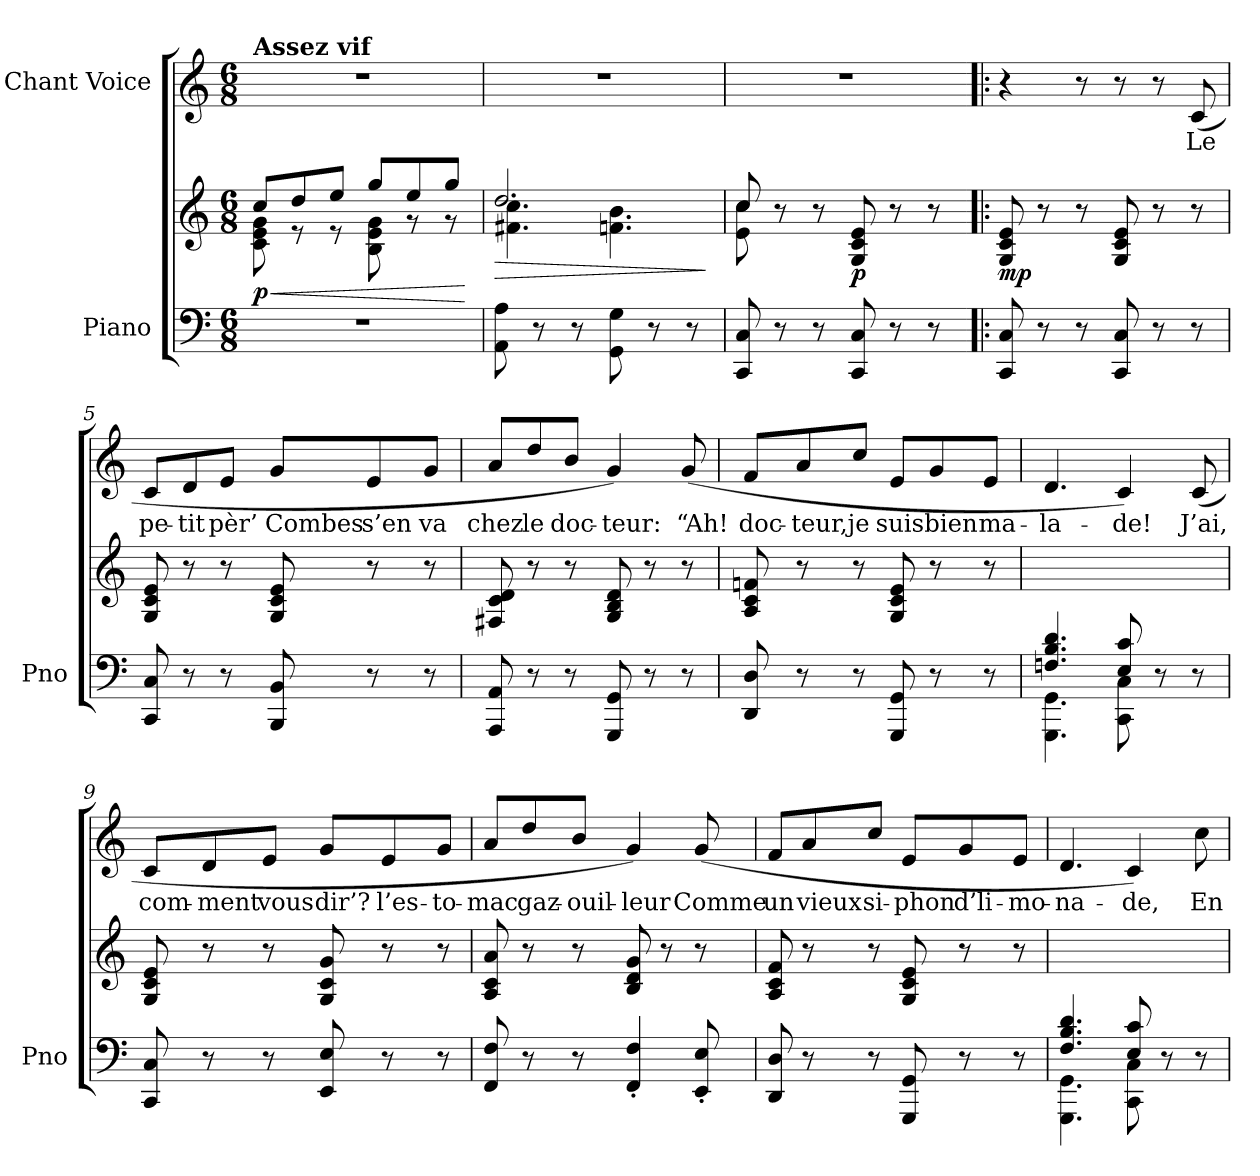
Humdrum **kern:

**kern	**kern	**dynam	**kern	**text
*part2	*part2	*part2	*part1	*part1
*staff3	*staff2	*staff2/3	*staff1	*staff1
*I"Piano	*	*	*I"Chant Voice	*
*I'Pno	*	*	*	*
*clefF4	*clefG2	*	*clefG2	*
*k[]	*k[]	*	*k[]	*
*M6/8	*M6/8	*	*M6/8	*
=1	=1	=1	=1	=1
!	!	!	!LO:TX:a:B:t=Assez vif	!
!	!	!LO:HP:b	!	!
*	*^	*	*	*
!	!	!	!LO:DY:n=1:b	!	!
2.r	8cc/L	8c\ 8e\ 8g\	< p	2.r	.
.	8dd/	8r	.	.	.
.	8ee/J	8r	.	.	.
.	8gg/L	8B\ 8e\ 8g\	.	.	.
.	8ee/	8r	.	.	.
.	8gg/J	8r	.	.	.
*	*v	*v	*	*	*
.	.	[	.	.
=2	=2	=2	=2	=2
!	!	!LO:HP:b	!	!
*	*^	*	*	*
8AA\ 8A\	2.dd/	4.f#X\ 4.cc\	>	2.r	.
8r	.	.	.	.	.
8r	.	.	.	.	.
8GG\ 8G\	.	4.fn\ 4.b\	.	.	.
8r	.	.	.	.	.
8r	.	.	.	.	.
*	*v	*v	*	*	*
.	.	]	.	.
=3	=3	=3	=3	=3
*	*^	*	*	*
8CC/ 8C/	8cc/	8e\ 8cc\	.	2.r	.
8r	8r	8ryy	.	.	.
8r	8r	8ryy	.	.	.
!	!	!	!LO:DY:b	!	!
8CC/ 8C/	8G/ 8c/ 8e/	8ryy	p	.	.
8r	8r	8ryy	.	.	.
8r	8r	8ryy	.	.	.
=4!|:	=4!|:	=4!|:	=4!|:	=4!|:	=4!|:
!	!	!	!LO:DY:b	!	!
*	*v	*v	*	*	*
8CC/ 8C/	8G/ 8c/ 8e/	mp	4r	.
8r	8r	.	.	.
8r	8r	.	8r	.
8CC/ 8C/	8G/ 8c/ 8e/	.	8r	.
8r	8r	.	8r	.
!	!	!	!	!LO:LY:b
8r	8r	.	(>8c/	Le
!!LO:LB:g=z
=5	=5	=5	=5	=5
!	!	!	!	!LO:LY:b
8CC/ 8C/	8G/ 8c/ 8e/	.	8c/L	pe-
!	!	!	!	!LO:LY:b
8r	8r	.	8d/	-tit
!	!	!	!	!LO:LY:b
8r	8r	.	8e/J	pèr’
!	!	!	!	!LO:LY:b
8BBB/ 8BB/	8G/ 8c/ 8e/	.	8g/L	Combes
!	!	!	!	!LO:LY:b
8r	8r	.	8e/	s’en
!	!	!	!	!LO:LY:b
8r	8r	.	8g/J	va
=6	=6	=6	=6	=6
!	!	!	!	!LO:LY:b
8AAA/ 8AA/	8F#X/ 8c/ 8d/	.	8a/L	chez
!	!	!	!	!LO:LY:b
8r	8r	.	8dd/	le
!	!	!	!	!LO:LY:b
8r	8r	.	8b/J	doc-
!	!	!	!	!LO:LY:b
8GGG/ 8GG/	8G/ 8B/ 8d/	.	4g/)	-teur:
8r	8r	.	.	.
!	!	!	!	!LO:LY:b
8r	8r	.	(>8g/	“Ah!
=7	=7	=7	=7	=7
!	!	!	!	!LO:LY:b
8DD/ 8D/	8A/ 8c/ 8fn/	.	8f/L	doc-
!	!	!	!	!LO:LY:b
8r	8r	.	8a/	-teur,
!	!	!	!	!LO:LY:b
8r	8r	.	8cc/J	je
!	!	!	!	!LO:LY:b
8GGG/ 8GG/	8G/ 8c/ 8e/	.	8e/L	suis
!	!	!	!	!LO:LY:b
8r	8r	.	8g/	bien
!	!	!	!	!LO:LY:b
8r	8r	.	8e/J	ma-
=8	=8	=8	=8	=8
*^	*	*	*	*
!	!	!	!	!	!LO:LY:b
4.Fn/ 4.B/ 4.d/	4.GGG\ 4.GG\	2ryy	.	4.d/	-la-
!	!	!	!	!	!LO:LY:b
8E/ 8c/	8CC\ 8C\	.	.	4c/)	-de!
4ryy	8r	8ryy	.	.	.
!	!	!	!	!	!LO:LY:b
.	8r	8ryy	.	(>8c/	J’ai,
!!LO:LB:g=z
=9	=9	=9	=9	=9	=9
!	!	!	!	!	!LO:LY:b
*v	*v	*	*	*	*
8CC/ 8C/	8G/ 8c/ 8e/	.	8c/L	com-
!	!	!	!	!LO:LY:b
8r	8r	.	8d/	-ment
!	!	!	!	!LO:LY:b
8r	8r	.	8e/J	vous
!	!	!	!	!LO:LY:b
8EE/ 8E/	8G/ 8c/ 8g/	.	8g/L	dir’?
!	!	!	!	!LO:LY:b
8r	8r	.	8e/	l’es-
!	!	!	!	!LO:LY:b
8r	8r	.	8g/J	-to-
=10	=10	=10	=10	=10
!	!	!	!	!LO:LY:b
8FF/ 8F/	8A/ 8c/ 8a/	.	8a/L	-mac
!	!	!	!	!LO:LY:b
8r	8r	.	8dd/	gaz-
!	!	!	!	!LO:LY:b
8r	8r	.	8b/J	-ouil-
!	!	!	!	!LO:LY:b
4FF/' 4F/'	8B/ 8d/ 8g/	.	4g/)	-leur
.	8r	.	.	.
!	!	!	!	!LO:LY:b
8EE/' 8E/'	8r	.	(>8g/	Comme
=11	=11	=11	=11	=11
!	!	!	!	!LO:LY:b
8DD/ 8D/	8A/ 8c/ 8f/	.	8f/L	un
!	!	!	!	!LO:LY:b
8r	8r	.	8a/	vieux
!	!	!	!	!LO:LY:b
8r	8r	.	8cc/J	si-
!	!	!	!	!LO:LY:b
8GGG/ 8GG/	8G/ 8c/ 8e/	.	8e/L	-phon
!	!	!	!	!LO:LY:b
8r	8r	.	8g/	d’li-
!	!	!	!	!LO:LY:b
8r	8r	.	8e/J	-mo-
=12	=12	=12	=12	=12
*^	*	*	*	*
!	!	!	!	!	!LO:LY:b
4.F/ 4.B/ 4.d/	4.GGG\ 4.GG\	2ryy	.	4.d/	-na-
!	!	!	!	!	!LO:LY:b
8E/ 8c/	8CC\ 8C\	.	.	4c/)	-de,
4ryy	8r	8ryy	.	.	.
!	!	!	!	!	!LO:LY:b
.	8r	8ryy	.	8cc\	En-
*v	*v	*	*	*	*
=	=	=	=	=
*-	*-	*-	*-	*-
